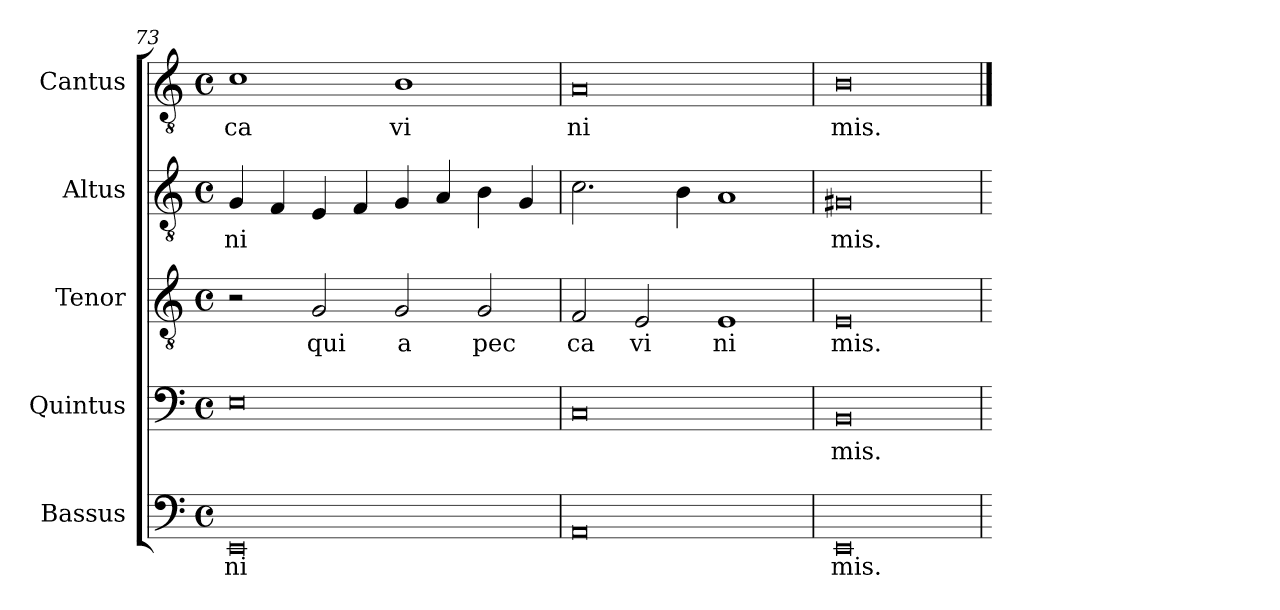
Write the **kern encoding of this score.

**kern	**text	**kern	**text	**kern	**text	**kern	**text	**kern	**text
*part5	*part5	*part4	*part4	*part3	*part3	*part2	*part2	*part1	*part1
*staff5	*staff5	*staff4	*staff4	*staff3	*staff3	*staff2	*staff2	*staff1	*staff1
*I"Bassus	*	*I"Quintus	*	*I"Tenor	*	*I"Altus	*	*I"Cantus	*
*clefF4	*	*clefF4	*	*clefGv2	*	*clefGv2	*	*clefGv2	*
*M4/4	*	*M4/4	*	*M4/4	*	*M4/4	*	*M4/4	*
*met(c)	*	*met(c)	*	*met(c)	*	*met(c)	*	*met(c)	*
=73	=73	=73	=73	=73	=73	=73	=73	=73	=73
!	!LO:LY:b:cj	!	!	!	!	!	!LO:LY:b:cj	!	!LO:LY:b:cj
0EE	ni	0E	.	2r	.	4G/	ni	1c	ca
.	.	.	.	.	.	4F/	.	.	.
!	!	!	!	!	!LO:LY:b:cj	!	!	!	!
.	.	.	.	2G/	qui	4E/	.	.	.
.	.	.	.	.	.	4F/	.	.	.
!	!	!	!	!	!LO:LY:b:cj	!	!	!	!LO:LY:b:cj
.	.	.	.	2G/	a	4G/	.	1B	vi
.	.	.	.	.	.	4A/	.	.	.
!	!	!	!	!	!LO:LY:b:cj	!	!	!	!
.	.	.	.	2G/	pec	4B\	.	.	.
.	.	.	.	.	.	4G/	.	.	.
=74	=74	=74	=74	=74	=74	=74	=74	=74	=74
!	!	!	!	!	!LO:LY:b:cj	!	!	!	!LO:LY:b:cj
0AA	.	0C	.	2F/	ca	2.c\	.	0A	ni
!	!	!	!	!	!LO:LY:b:cj	!	!	!	!
.	.	.	.	2E/	vi	.	.	.	.
.	.	.	.	.	.	4B\	.	.	.
!	!	!	!	!	!LO:LY:b:cj	!	!	!	!
.	.	.	.	1E	ni	1A	.	.	.
=75	=75	=75	=75	=75	=75	=75	=75	=75	=75
!	!LO:LY:b:cj	!	!LO:LY:b:cj	!	!LO:LY:b:cj	!	!LO:LY:b:cj	!	!LO:LY:b:cj
0EE	mis.	0BB	mis.	0E	mis.	0G#X	mis.	0B	mis.
=	==	=	==	=	==	=	==	==	==
*-	*-	*-	*-	*-	*-	*-	*-	*-	*-
